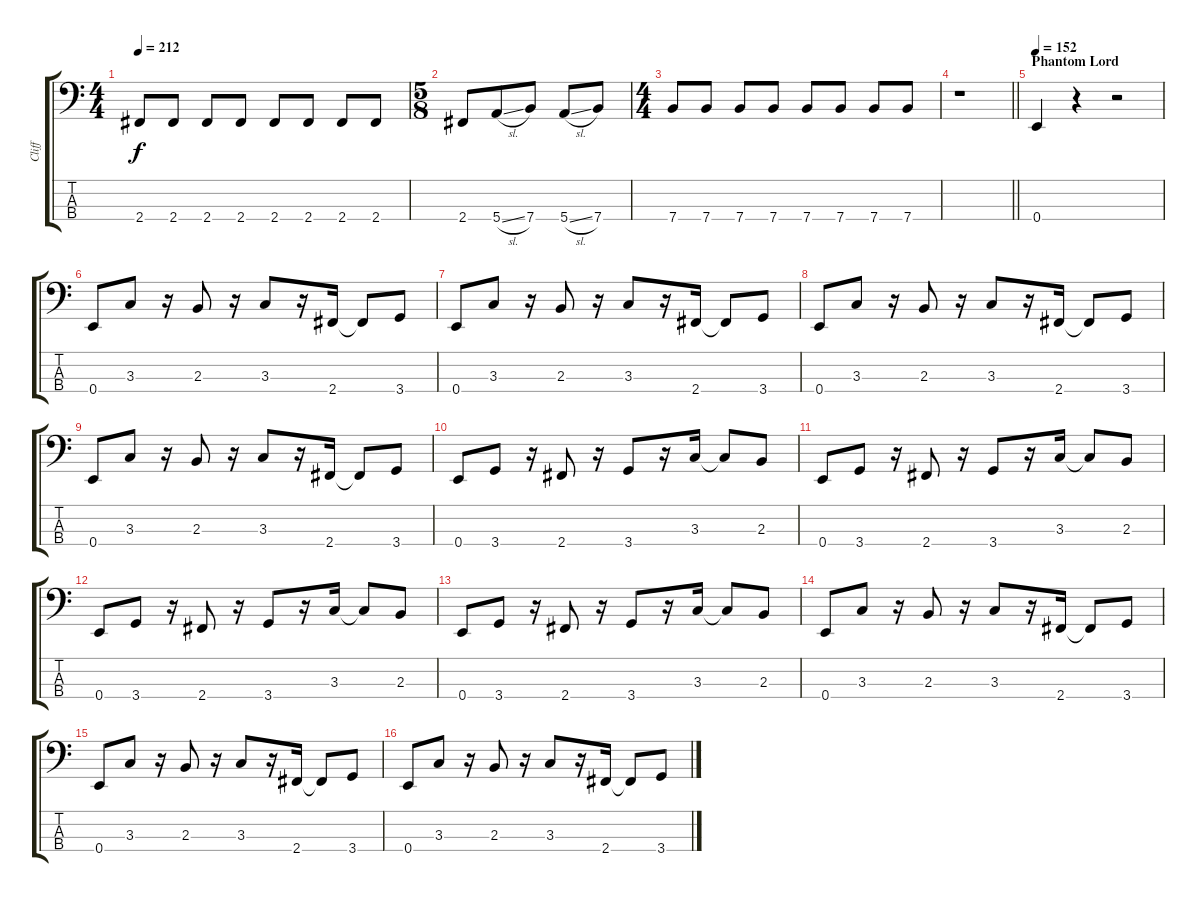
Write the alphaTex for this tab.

\track ("Cliff" "Cliff") {instrument electricbassfinger}
\staff {score tabs}
\tuning (G2 D2 A1 E1) {hide}
\ts (4 4)
\tempo 212
\clef f4
\ks c
2.4.8{dy f} 2.4.8 2.4.8 2.4.8 2.4.8 2.4.8 2.4.8 2.4.8 |
\ts (5 8)
2.4.8 5.4{sl}.8 7.4.8 5.4{sl}.8 7.4.8 |
\ts (4 4)
7.4.8 7.4.8 7.4.8 7.4.8 7.4.8 7.4.8 7.4.8 7.4.8 |
\barLineRight lightlight
r.1 |
\section ("" "Phantom Lord")
\tempo 152
0.4.4 r.4 r.2 |
0.4.8 3.3.8 r.16 2.3.8 r.16 3.3.8 r.16 2.4.16 2.4{t}.8 3.4.8 |
0.4.8 3.3.8 r.16 2.3.8 r.16 3.3.8 r.16 2.4.16 2.4{t}.8 3.4.8 |
0.4.8 3.3.8 r.16 2.3.8 r.16 3.3.8 r.16 2.4.16 2.4{t}.8 3.4.8 |
0.4.8 3.3.8 r.16 2.3.8 r.16 3.3.8 r.16 2.4.16 2.4{t}.8 3.4.8 |
0.4.8 3.4.8 r.16 2.4.8 r.16 3.4.8 r.16 3.3.16 3.3{t}.8 2.3.8 |
0.4.8 3.4.8 r.16 2.4.8 r.16 3.4.8 r.16 3.3.16 3.3{t}.8 2.3.8 |
0.4.8 3.4.8 r.16 2.4.8 r.16 3.4.8 r.16 3.3.16 3.3{t}.8 2.3.8 |
0.4.8 3.4.8 r.16 2.4.8 r.16 3.4.8 r.16 3.3.16 3.3{t}.8 2.3.8 |
0.4.8 3.3.8 r.16 2.3.8 r.16 3.3.8 r.16 2.4.16 2.4{t}.8 3.4.8 |
0.4.8 3.3.8 r.16 2.3.8 r.16 3.3.8 r.16 2.4.16 2.4{t}.8 3.4.8 |
0.4.8 3.3.8 r.16 2.3.8 r.16 3.3.8 r.16 2.4.16 2.4{t}.8 3.4.8
